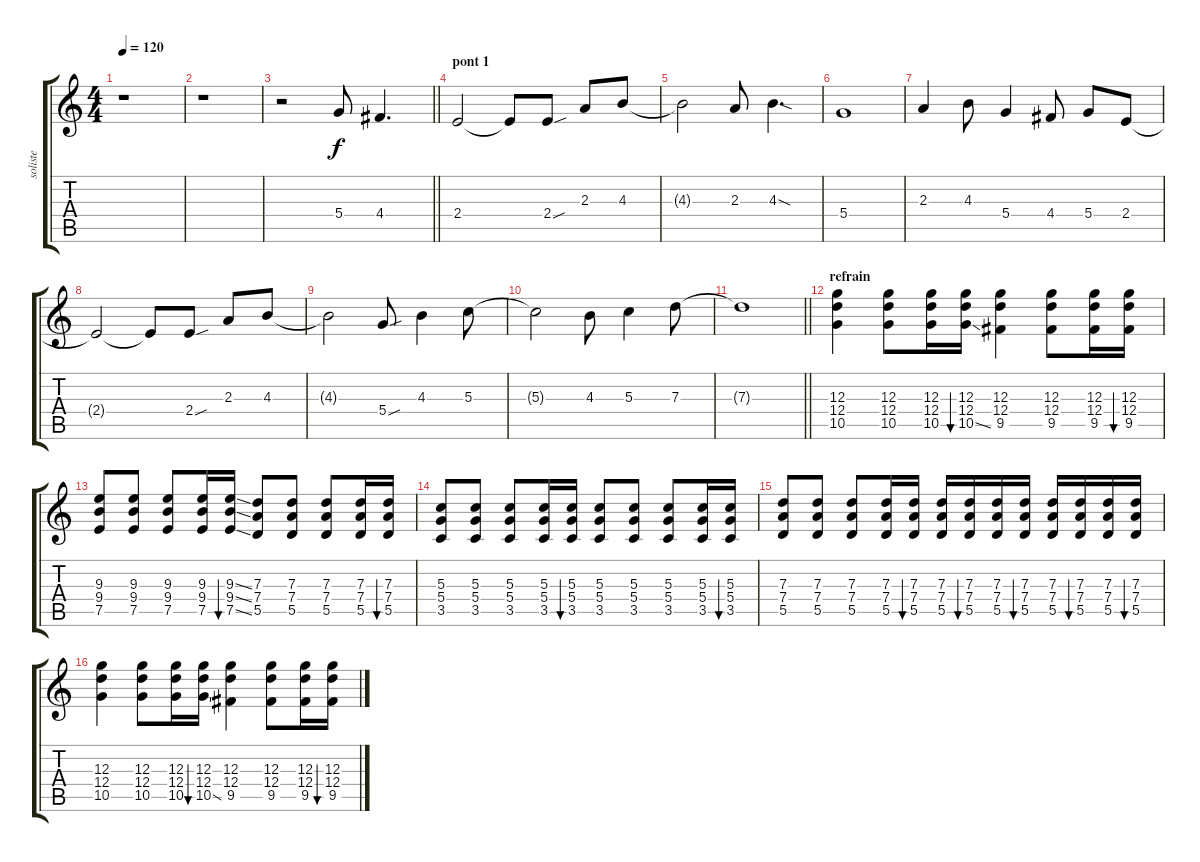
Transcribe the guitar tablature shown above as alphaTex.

\track ("soliste" "soliste") {instrument distortionguitar}
\staff {score tabs}
\tuning (E4 B3 G3 D3 A2 E2) {hide}
\ts (4 4)
\tempo 120
\clef g2
\ks c
r.1{dy f} |
r.1 |
\barLineRight lightlight
r.2{volume 14} 5.4.8 4.4.4{d} |
\section ("" "pont 1")
2.4.2 2.4{t}.8 2.4{sou}.8 2.3.8 4.3.8 |
4.3{t}.2 2.3.8 4.3{sod}.4{d} |
5.4.1 |
2.3.4 4.3.8 5.4.4 4.4.8 5.4.8 2.4.8 |
2.4{t}.2 2.4{t}.8 2.4{sou}.8 2.3.8 4.3.8 |
4.3{t}.2 5.4{sou}.8 4.3.4 5.3.8 |
5.3{t}.2 4.3.8 5.3.4 7.3.8 |
\barLineRight lightlight
7.3{t}.1 |
\section ("" "refrain")
(12.3 12.4 10.5).4 (12.3 12.4 10.5).8 (12.3 12.4 10.5).16 (12.3 12.4 10.5{ss}).16{bu 60} (12.3 12.4 9.5).4 (12.3 12.4 9.5).8 (12.3 12.4 9.5).16 (12.3 12.4 9.5).16{bu 60} |
(9.3 9.4 7.5).8 (9.3 9.4 7.5).8 (9.3 9.4 7.5).8 (9.3 9.4 7.5).16 (9.3{ss} 9.4{ss} 7.5{ss}).16{bu 60} (7.3 7.4 5.5).8 (7.3 7.4 5.5).8 (7.3 7.4 5.5).8 (7.3 7.4 5.5).16 (7.3 7.4 5.5).16{bu 60} |
(5.3 5.4 3.5).8 (5.3 5.4 3.5).8 (5.3 5.4 3.5).8 (5.3 5.4 3.5).16 (5.3 5.4 3.5).16{bu 60} (5.3 5.4 3.5).8 (5.3 5.4 3.5).8 (5.3 5.4 3.5).8 (5.3 5.4 3.5).16 (5.3 5.4 3.5).16{bu 60} |
(7.3 7.4 5.5).8 (7.3 7.4 5.5).8 (7.3 7.4 5.5).8 (7.3 7.4 5.5).16 (7.3 7.4 5.5).16{bu 60} (7.3 7.4 5.5).16 (7.3 7.4 5.5).16{bu 60} (7.3 7.4 5.5).16 (7.3 7.4 5.5).16{bu 60} (7.3 7.4 5.5).16 (7.3 7.4 5.5).16{bu 60} (7.3 7.4 5.5).16 (7.3 7.4 5.5).16{bu 60} |
(12.3 12.4 10.5).4 (12.3 12.4 10.5).8 (12.3 12.4 10.5).16 (12.3 12.4 10.5{ss}).16{bu 60} (12.3 12.4 9.5).4 (12.3 12.4 9.5).8 (12.3 12.4 9.5).16 (12.3 12.4 9.5).16{bu 60}
